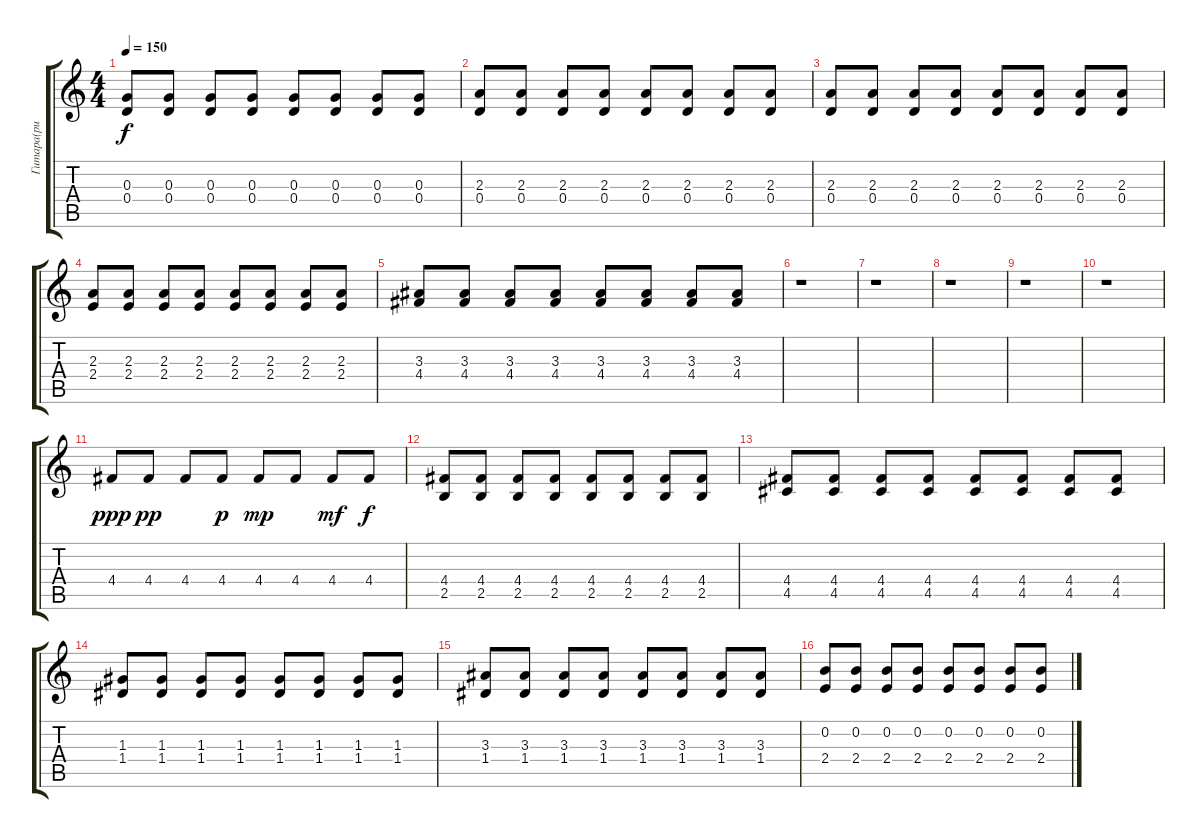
\track (" Гитара(ритм) " " Гитара(ри") {instrument overdrivenguitar}
\staff {score tabs}
\tuning (E4 B3 G3 D3 A2 E2) {hide}
\ts (4 4)
\tempo 150
\clef g2
\ks c
(0.3 0.4).8{dy f} (0.3 0.4).8 (0.3 0.4).8 (0.3 0.4).8 (0.3 0.4).8 (0.3 0.4).8 (0.3 0.4).8 (0.3 0.4).8 |
(2.3 0.4).8 (2.3 0.4).8 (2.3 0.4).8 (2.3 0.4).8 (2.3 0.4).8 (2.3 0.4).8 (2.3 0.4).8 (2.3 0.4).8 |
(2.3 0.4).8 (2.3 0.4).8 (2.3 0.4).8 (2.3 0.4).8 (2.3 0.4).8 (2.3 0.4).8 (2.3 0.4).8 (2.3 0.4).8 |
(2.3 2.4).8 (2.3 2.4).8 (2.3 2.4).8 (2.3 2.4).8 (2.3 2.4).8 (2.3 2.4).8 (2.3 2.4).8 (2.3 2.4).8 |
(3.3 4.4).8 (3.3 4.4).8 (3.3 4.4).8 (3.3 4.4).8 (3.3 4.4).8 (3.3 4.4).8 (3.3 4.4).8 (3.3 4.4).8 |
r.1 |
r.1 |
r.1 |
r.1 |
r.1 |
4.4.8{dy ppp} 4.4.8{dy pp} 4.4.8 4.4.8{dy p} 4.4.8{dy mp} 4.4.8 4.4.8{dy mf} 4.4.8{dy f} |
(4.4 2.5).8 (4.4 2.5).8 (4.4 2.5).8 (4.4 2.5).8 (4.4 2.5).8 (4.4 2.5).8 (4.4 2.5).8 (4.4 2.5).8 |
(4.4 4.5).8 (4.4 4.5).8 (4.4 4.5).8 (4.4 4.5).8 (4.4 4.5).8 (4.4 4.5).8 (4.4 4.5).8 (4.4 4.5).8 |
(1.3 1.4).8 (1.3 1.4).8 (1.3 1.4).8 (1.3 1.4).8 (1.3 1.4).8 (1.3 1.4).8 (1.3 1.4).8 (1.3 1.4).8 |
(3.3 1.4).8 (3.3 1.4).8 (3.3 1.4).8 (3.3 1.4).8 (3.3 1.4).8 (3.3 1.4).8 (3.3 1.4).8 (3.3 1.4).8 |
(0.2 2.4).8 (0.2 2.4).8 (0.2 2.4).8 (0.2 2.4).8 (0.2 2.4).8 (0.2 2.4).8 (0.2 2.4).8 (0.2 2.4).8
